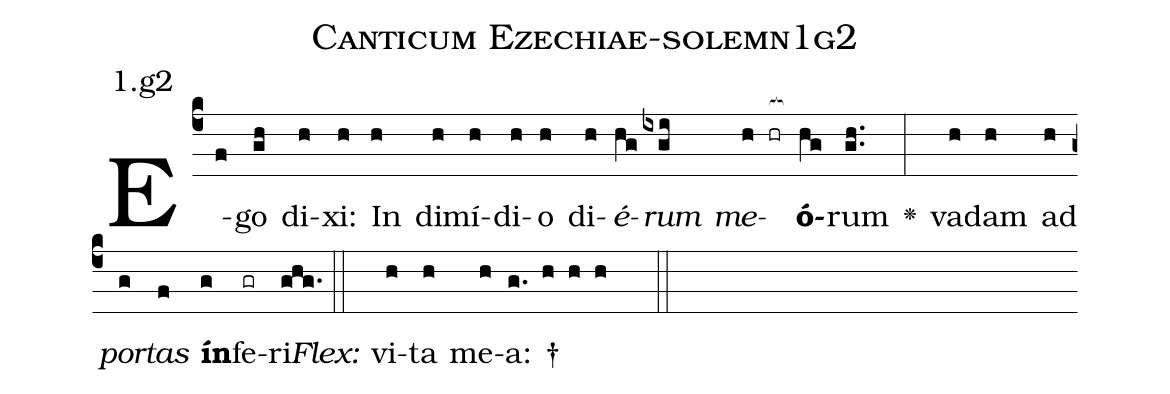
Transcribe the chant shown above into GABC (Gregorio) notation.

name: Canticum Ezechiae-solemn1g2;
annotation: 1.g2;
%%
(c4)E(f)go(gh) di(h)xi:(h) In(h) di(h)mí(h)di(h)o(h) di(h)<i>é</i>(hg)<i>rum</i>(ixgi) <i>me</i>(h hr[ocb:1{])<b>ó</b>(hg[ocb:0}])rum(gh..) <v>\greheightstar</v>(:) va(h)dam(h) ad(h) <i>por</i>(g)<i>tas</i>(f) <b>ín</b>(g)fe(gr)ri.(ghg.) (::)
<i>Flex:</i>()  vi(h)ta(h) me(h)a: †(g. h h h  ::)

%E(h) u(h) o(g) u(f) a(g) e.(ghg.) (::)
